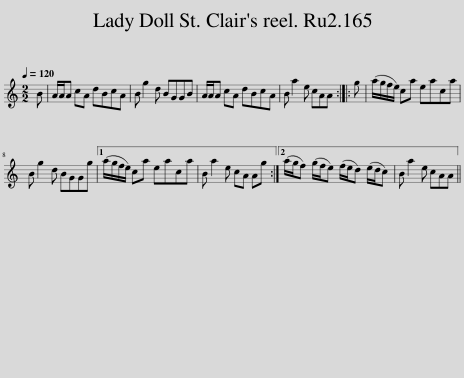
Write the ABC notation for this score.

X:1
L:1/8
Q:1/4=120
M:2/2
I:linebreak $
K:C
V:1 treble
V:1
 B | A/A/A cA dBcA | B g2 d BGGB | A/A/A cA dBcA | B a2 e cAA :: %5
 g | (a/g/f/e/) ca eaca |$ B g2 d BGGg |1 (a/g/f/e/) ca eaca | B a2 e cA Ag :|2 %10
 (a/g/f) (g/f/e) (f/e/d) (e/d/c) | B a2 e cAA || %12
